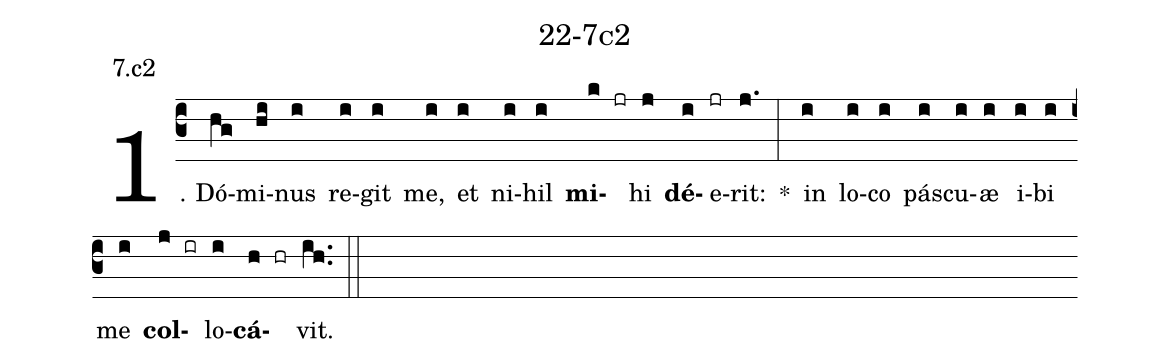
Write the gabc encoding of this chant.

name: 22-7c2;
annotation: 7.c2;
%%
(c3)1. Dó(hg)mi(hi)nus(i) re(i)git(i) me,(i) et(i) ni(i)hil(i) <b>mi</b>(k jr)hi(j) <b>dé</b>(i)e(jr)rit:(j.) *(:) in(i) lo(i)co(i) pás(i)cu(i)æ(i) i(i)bi(i) me(i) <b>col</b>(j ir)lo(i)<b>cá</b>(h hr)vit.(ih..) (::)
